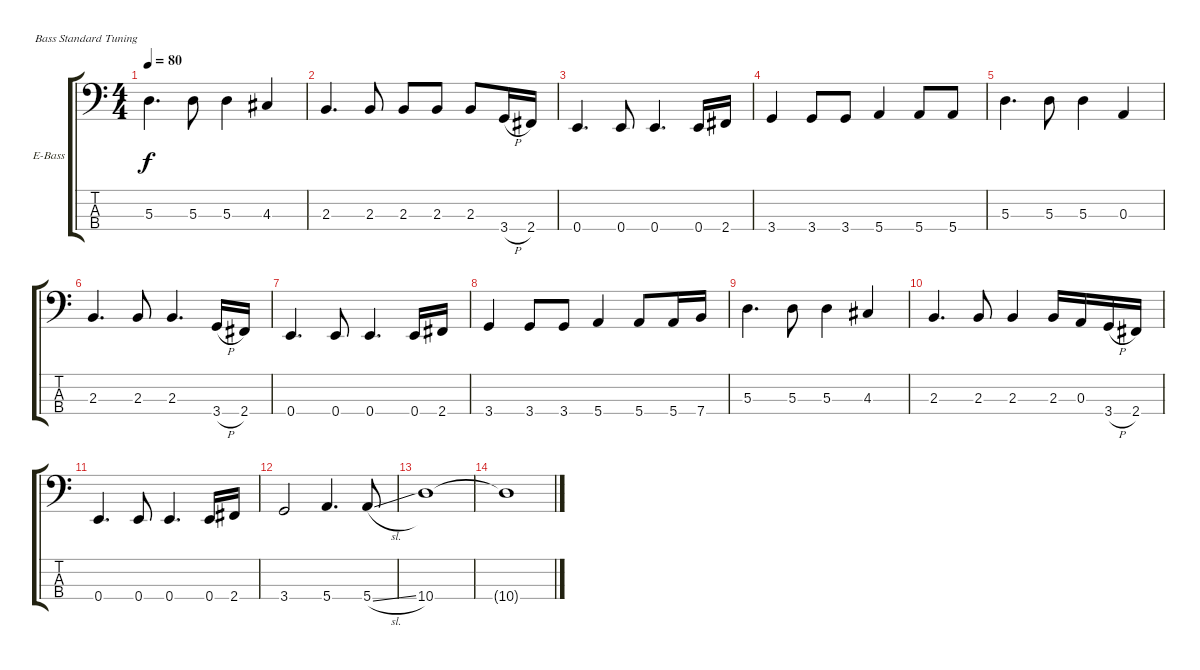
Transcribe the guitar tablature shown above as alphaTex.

\defaultSystemsLayout 4
\bracketExtendMode groupsimilarinstruments
\firstSystemTrackNameOrientation horizontal
\otherSystemsTrackNameOrientation horizontal
\track ("Blades" "E-Bass") {instrument electricbassfinger}
\staff {score tabs}
\tuning (G2 D2 A1 E1)
\ts (4 4)
\tempo 80
\clef f4
\scale
0.333333
\ks c
5.3.4{d dy f} 5.3.8 5.3.4 4.3.4 |
\scale
0.333333 2.3.4{d} 2.3.8 2.3.8 2.3.8 2.3.8 3.4{h}.16 2.4.16 |
\scale
0.333333 0.4.4{d} 0.4.8 0.4.4{d} 0.4.16 2.4.16 |
\scale
0.333333 3.4.4 3.4.8 3.4.8 5.4.4 5.4.8 5.4.8 |
\scale
0.333333 5.3.4{d} 5.3.8 5.3.4 0.3.4 |
\scale
0.333333 2.3.4{d} 2.3.8 2.3.4{d} 3.4{h}.16 2.4.16 |
\scale
0.333333 0.4.4{d} 0.4.8 0.4.4{d} 0.4.16 2.4.16 |
\scale
0.333333 3.4.4 3.4.8 3.4.8 5.4.4 5.4.8 5.4.16 7.4.16 |
\scale
0.333333 5.3.4{d} 5.3.8 5.3.4 4.3.4 |
\scale
0.333333 2.3.4{d} 2.3.8 2.3.4 2.3.16 0.3.16 3.4{h}.16 2.4.16 |
\scale
0.333333 0.4.4{d} 0.4.8 0.4.4{d} 0.4.16 2.4.16 |
\scale
0.333333 3.4.2 5.4.4{d} 5.4{sl}.8 |
\scale
0.333333 10.4.1 |
10.4{t}.1
